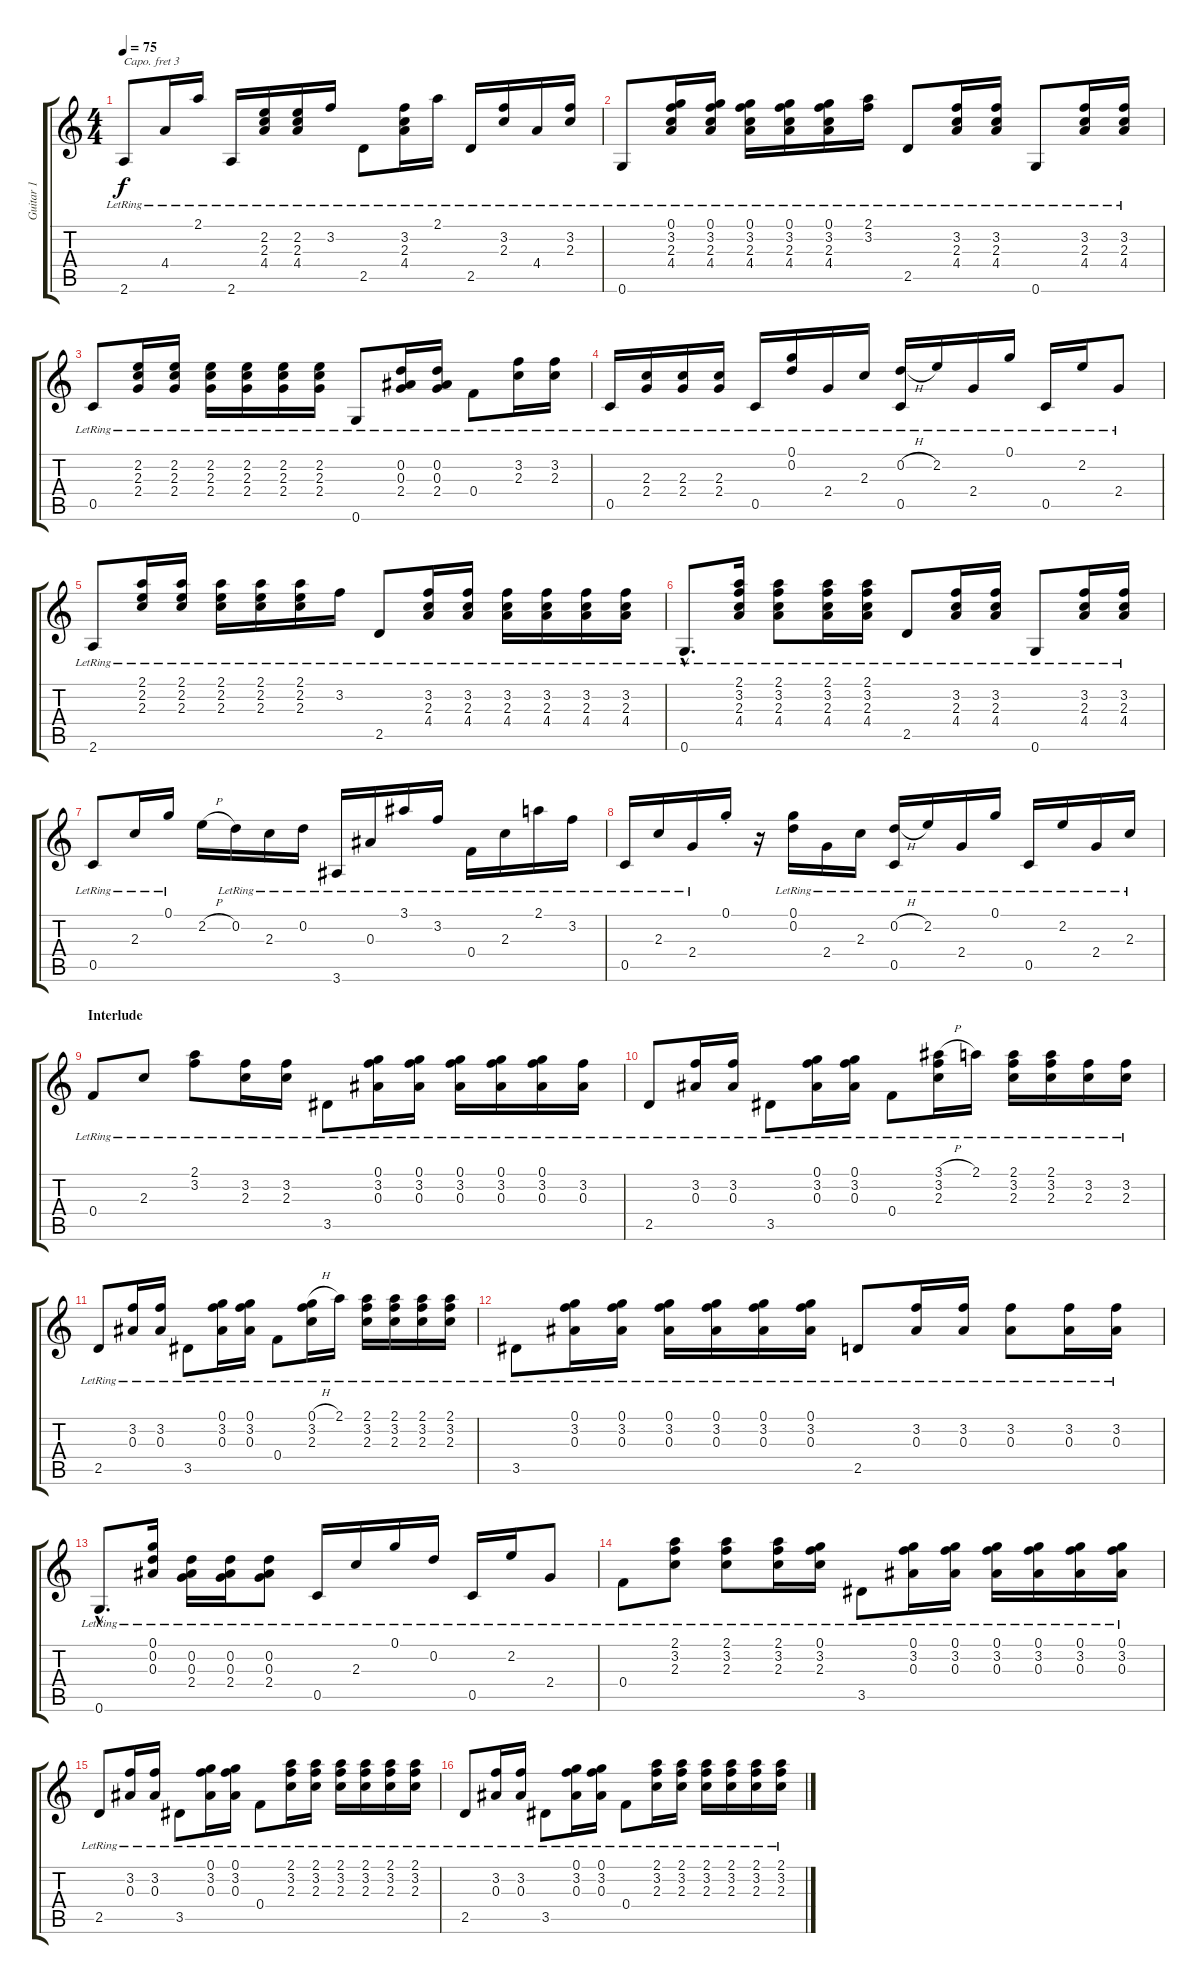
\track ("Guitar 1" "Guitar 1") {instrument acousticguitarsteel}
\staff {score tabs}
\capo 3
\tuning (E4 B3 G3 D3 A2 E2) {hide}
\ts (4 4)
\tempo 75
\clef g2
\ks c
2.6{lr}.8{dy f} 4.4{lr}.16 2.1{lr}.16 2.6{lr}.16 (2.2{lr} 2.3{lr} 4.4{lr}).16 (2.2{lr} 2.3{lr} 4.4{lr}).16 3.2{lr}.16 2.5{lr}.8 (3.2{lr} 2.3{lr} 4.4{lr}).16 2.1{lr}.16 2.5{lr}.16 (3.2{lr} 2.3{lr}).16 4.4{lr}.16 (3.2{lr} 2.3{lr}).16 |
0.6{lr}.8 (0.1{lr} 3.2{lr} 2.3{lr} 4.4{lr}).16 (0.1{lr} 3.2{lr} 2.3{lr} 4.4{lr}).16 (0.1{lr} 3.2{lr} 2.3{lr} 4.4{lr}).16 (0.1{lr} 3.2{lr} 2.3{lr} 4.4{lr}).16 (0.1{lr} 3.2{lr} 2.3{lr} 4.4{lr}).16 (2.1{lr} 3.2{lr}).16 2.5{lr}.8 (3.2{lr} 2.3{lr} 4.4{lr}).16 (3.2{lr} 2.3{lr} 4.4{lr}).16 0.6{lr}.8 (3.2{lr} 2.3{lr} 4.4{lr}).16 (3.2{lr} 2.3{lr} 4.4{lr}).16 |
0.5{lr}.8 (2.2{lr} 2.3{lr} 2.4{lr}).16 (2.2{lr} 2.3{lr} 2.4{lr}).16 (2.2{lr} 2.3{lr} 2.4{lr}).16 (2.2{lr} 2.3{lr} 2.4{lr}).16 (2.2{lr} 2.3{lr} 2.4{lr}).16 (2.2{lr} 2.3{lr} 2.4{lr}).16 0.6{lr}.8 (0.2{lr} 0.3{lr} 2.4{lr}).16 (0.2{lr} 0.3{lr} 2.4{lr}).16 0.4{lr}.8 (3.2{lr} 2.3{lr}).16 (3.2{lr} 2.3{lr}).16 |
0.5{lr}.16 (2.3{lr} 2.4{lr}).16 (2.3{lr} 2.4{lr}).16 (2.3{lr} 2.4{lr}).16 0.5{lr}.16 (0.1{lr} 0.2{lr}).16 2.4{lr}.16 2.3{lr}.16 (0.2{h} 0.5{lr}).16 2.2{lr}.16 2.4{lr}.16 0.1{lr}.16 0.5{lr}.16 2.2{lr}.16 2.4{lr}.8 |
2.6{lr}.8 (2.1{lr} 2.2{lr} 2.3{lr}).16 (2.1{lr} 2.2{lr} 2.3{lr}).16 (2.1{lr} 2.2{lr} 2.3{lr}).16 (2.1{lr} 2.2{lr} 2.3{lr}).16 (2.1{lr} 2.2{lr} 2.3{lr}).16 3.2{lr}.16 2.5{lr}.8 (3.2{lr} 2.3{lr} 4.4{lr}).16 (3.2{lr} 2.3{lr} 4.4{lr}).16 (3.2{lr} 2.3{lr} 4.4{lr}).16 (3.2{lr} 2.3{lr} 4.4{lr}).16 (3.2{lr} 2.3{lr} 4.4{lr}).16 (3.2{lr} 2.3{lr} 4.4{lr}).16 |
0.6{hac lr}.8{d} (2.1{lr} 3.2{lr} 2.3{lr} 4.4{lr}).16 (2.1{lr} 3.2{lr} 2.3{lr} 4.4{lr}).8 (2.1{lr} 3.2{lr} 2.3{lr} 4.4{lr}).16 (2.1{lr} 3.2{lr} 2.3{lr} 4.4{lr}).16 2.5{lr}.8 (3.2{lr} 2.3{lr} 4.4{lr}).16 (3.2{lr} 2.3{lr} 4.4{lr}).16 0.6{lr}.8 (3.2{lr} 2.3{lr} 4.4{lr}).16 (3.2{lr} 2.3{lr} 4.4{lr}).16 |
0.5{lr}.8 2.3{lr}.16 0.1{lr}.16 2.2{h}.16 0.2{lr}.16 2.3{lr}.16 0.2{lr}.16 3.6{lr}.16 0.3{lr}.16 3.1{lr}.16 3.2{lr}.16 0.4{lr}.16 2.3{lr}.16 2.1{lr}.16 3.2{lr}.16 |
0.5{lr}.16 2.3{lr}.16 2.4{lr}.16 0.1{st}.16 r.16 (0.1{lr} 0.2{lr}).16 2.4{lr}.16 2.3{lr}.16 (0.2{h} 0.5{lr}).16 2.2{lr}.16 2.4{lr}.16 0.1{lr}.16 0.5{lr}.16 2.2{lr}.16 2.4{lr}.16 2.3{lr}.16 |
\section ("" "Interlude")
0.4{lr}.8 2.3{lr}.8 (2.1{lr} 3.2{lr}).8 (3.2{lr} 2.3{lr}).16 (3.2{lr} 2.3{lr}).16 3.5{lr}.8 (0.1{lr} 3.2{lr} 0.3{lr}).16 (0.1{lr} 3.2{lr} 0.3{lr}).16 (0.1{lr} 3.2{lr} 0.3{lr}).16 (0.1{lr} 3.2{lr} 0.3{lr}).16 (0.1{lr} 3.2{lr} 0.3{lr}).16 (3.2{lr} 0.3{lr}).16 |
2.5{lr}.8 (3.2{lr} 0.3{lr}).16 (3.2{lr} 0.3{lr}).16 3.5{lr}.8 (0.1{lr} 3.2{lr} 0.3{lr}).16 (0.1{lr} 3.2{lr} 0.3{lr}).16 0.4{lr}.8 (3.1{h} 3.2{lr} 2.3{lr}).16 2.1{lr}.16 (2.1{lr} 3.2{lr} 2.3{lr}).16 (2.1{lr} 3.2{lr} 2.3{lr}).16 (3.2{lr} 2.3{lr}).16 (3.2{lr} 2.3{lr}).16 |
2.5{lr}.8 (3.2{lr} 0.3{lr}).16 (3.2{lr} 0.3{lr}).16 3.5{lr}.8 (0.1{lr} 3.2{lr} 0.3{lr}).16 (0.1{lr} 3.2{lr} 0.3{lr}).16 0.4{lr}.8 (0.1{h} 3.2{lr} 2.3{lr}).16 2.1{lr}.16 (2.1{lr} 3.2{lr} 2.3{lr}).16 (2.1{lr} 3.2{lr} 2.3{lr}).16 (2.1{lr} 3.2{lr} 2.3{lr}).16 (2.1{lr} 3.2{lr} 2.3{lr}).16 |
3.5{lr}.8 (0.1{lr} 3.2{lr} 0.3{lr}).16 (0.1{lr} 3.2{lr} 0.3{lr}).16 (0.1{lr} 3.2{lr} 0.3{lr}).16 (0.1{lr} 3.2{lr} 0.3{lr}).16 (0.1{lr} 3.2{lr} 0.3{lr}).16 (0.1{lr} 3.2{lr} 0.3{lr}).16 2.5{lr}.8 (3.2{lr} 0.3{lr}).16 (3.2{lr} 0.3{lr}).16 (3.2{lr} 0.3{lr}).8 (3.2{lr} 0.3{lr}).16 (3.2{lr} 0.3{lr}).16 |
0.6{hac lr}.8{d} (0.1{lr} 0.2{lr} 0.3{lr}).16 (0.2{lr} 0.3{lr} 2.4{lr}).16 (0.2{lr} 0.3{lr} 2.4{lr}).16 (0.2{lr} 0.3{lr} 2.4{lr}).8 0.5{lr}.16 2.3{lr}.16 0.1{lr}.16 0.2{lr}.16 0.5{lr}.16 2.2{lr}.16 2.4{lr}.8 |
0.4{lr}.8 (2.1{lr} 3.2{lr} 2.3{lr}).8 (2.1{lr} 3.2{lr} 2.3{lr}).8 (2.1{lr} 3.2{lr} 2.3{lr}).16 (0.1{lr} 3.2{lr} 2.3{lr}).16 3.5{lr}.8 (0.1{lr} 3.2{lr} 0.3{lr}).16 (0.1{lr} 3.2{lr} 0.3{lr}).16 (0.1{lr} 3.2{lr} 0.3{lr}).16 (0.1{lr} 3.2{lr} 0.3{lr}).16 (0.1{lr} 3.2{lr} 0.3{lr}).16 (0.1{lr} 3.2{lr} 0.3{lr}).16 |
2.5{lr}.8 (3.2{lr} 0.3{lr}).16 (3.2{lr} 0.3{lr}).16 3.5{lr}.8 (0.1{lr} 3.2{lr} 0.3{lr}).16 (0.1{lr} 3.2{lr} 0.3{lr}).16 0.4{lr}.8 (2.1{lr} 3.2{lr} 2.3{lr}).16 (2.1{lr} 3.2{lr} 2.3{lr}).16 (2.1{lr} 3.2{lr} 2.3{lr}).16 (2.1{lr} 3.2{lr} 2.3{lr}).16 (2.1{lr} 3.2{lr} 2.3{lr}).16 (2.1{lr} 3.2{lr} 2.3{lr}).16 |
2.5{lr}.8 (3.2{lr} 0.3{lr}).16 (3.2{lr} 0.3{lr}).16 3.5{lr}.8 (0.1{lr} 3.2{lr} 0.3{lr}).16 (0.1{lr} 3.2{lr} 0.3{lr}).16 0.4{lr}.8 (2.1{lr} 3.2{lr} 2.3{lr}).16 (2.1{lr} 3.2{lr} 2.3{lr}).16 (2.1{lr} 3.2{lr} 2.3{lr}).16 (2.1{lr} 3.2{lr} 2.3{lr}).16 (2.1{lr} 3.2{lr} 2.3{lr}).16 (2.1{lr} 3.2{lr} 2.3{lr}).16
